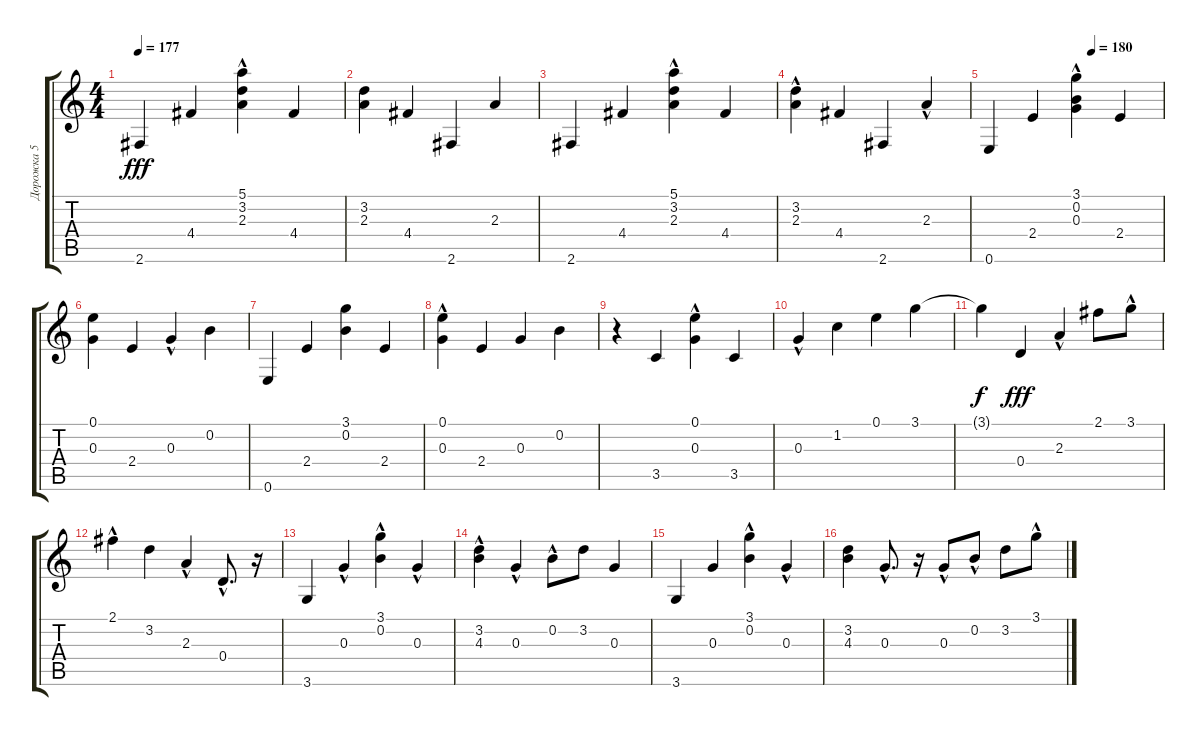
\track ("Дорожка 5" "Дорожка 5") {instrument acousticguitarsteel}
\staff {score tabs}
\tuning (E4 B3 G3 D3 A2 E2) {hide}
\ts (4 4)
\tempo 177
\clef g2
\ks c
2.6.4{dy fff} 4.4.4 (5.1 3.2{hac} 2.3).4 4.4.4 |
(3.2 2.3).4 4.4.4 2.6.4 2.3.4 |
2.6.4 4.4.4 (5.1 3.2{hac} 2.3).4 4.4.4 |
(3.2{hac} 2.3).4 4.4.4 2.6.4 2.3{hac}.4 |
\tempo (180 0.59375)
0.6.4 2.4.4 (3.1 0.2{hac} 0.3).4 2.4.4 |
(0.1 0.3).4 2.4.4 0.3{hac}.4 0.2.4 |
0.6.4 2.4.4 (3.1 0.2).4 2.4.4 |
(0.1{hac} 0.3).4 2.4.4 0.3.4 0.2.4 |
r.4 3.5.4 (0.1{hac} 0.3).4 3.5.4 |
0.3{hac}.4 1.2.4 0.1.4 3.1.4 |
3.1{t}.4{dy f} 0.4.4{dy fff} 2.3{hac}.4 2.1.8 3.1{hac}.8 |
2.1{hac}.4 3.2.4 2.3{hac}.4 0.4{hac}.8{d} r.16 |
3.6.4 0.3{hac}.4 (3.1 0.2{hac}).4 0.3{hac}.4 |
(3.2 4.3{hac}).4 0.3{hac}.4 0.2{hac}.8 3.2.8 0.3.4 |
3.6.4 0.3.4 (3.1 0.2{hac}).4 0.3{hac}.4 |
(3.2 4.3).4 0.3{hac}.8{d} r.16 0.3{hac}.8 0.2{hac}.8 3.2.8 3.1{hac}.8
